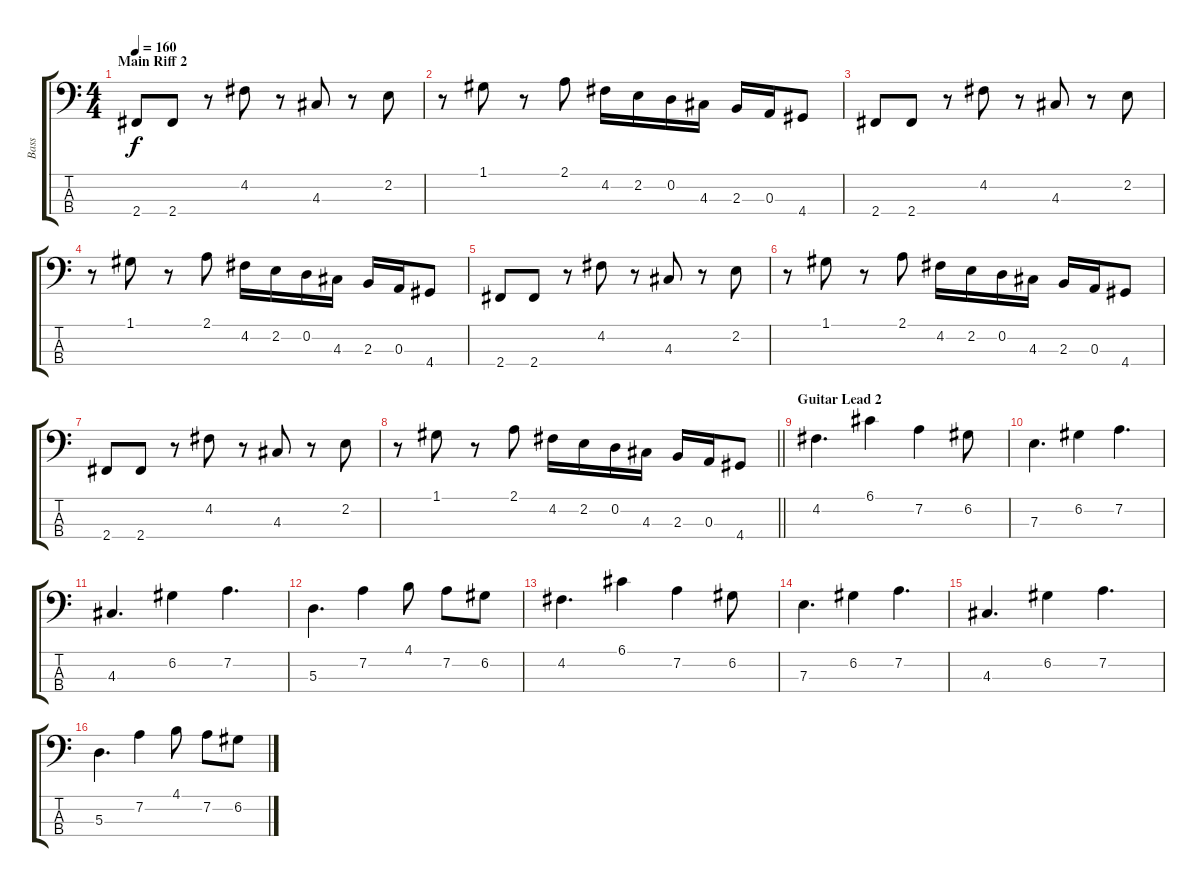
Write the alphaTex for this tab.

\track ("Bass" "Bass") {instrument electricbasspick}
\staff {score tabs}
\tuning (G2 D2 A1 E1) {hide}
\ts (4 4)
\section ("" "Main Riff 2")
\tempo 160
\clef f4
\ks c
2.4.8{dy f} 2.4.8 r.8 4.2.8 r.8 4.3.8 r.8 2.2.8 |
r.8 1.1.8 r.8 2.1.8 4.2.16 2.2.16 0.2.16 4.3.16 2.3.16 0.3.16 4.4.8 |
2.4.8 2.4.8 r.8 4.2.8 r.8 4.3.8 r.8 2.2.8 |
r.8 1.1.8 r.8 2.1.8 4.2.16 2.2.16 0.2.16 4.3.16 2.3.16 0.3.16 4.4.8 |
2.4.8 2.4.8 r.8 4.2.8 r.8 4.3.8 r.8 2.2.8 |
r.8 1.1.8 r.8 2.1.8 4.2.16 2.2.16 0.2.16 4.3.16 2.3.16 0.3.16 4.4.8 |
2.4.8 2.4.8 r.8 4.2.8 r.8 4.3.8 r.8 2.2.8 |
\barLineRight lightlight
r.8 1.1.8 r.8 2.1.8 4.2.16 2.2.16 0.2.16 4.3.16 2.3.16 0.3.16 4.4.8 |
\section ("" "Guitar Lead 2")
4.2.4{d} 6.1.4 7.2.4 6.2.8 |
7.3.4{d} 6.2.4 7.2.4{d} |
4.3.4{d} 6.2.4 7.2.4{d} |
5.3.4{d} 7.2.4 4.1.8 7.2.8 6.2.8 |
4.2.4{d} 6.1.4 7.2.4 6.2.8 |
7.3.4{d} 6.2.4 7.2.4{d} |
4.3.4{d} 6.2.4 7.2.4{d} |
5.3.4{d} 7.2.4 4.1.8 7.2.8 6.2.8
